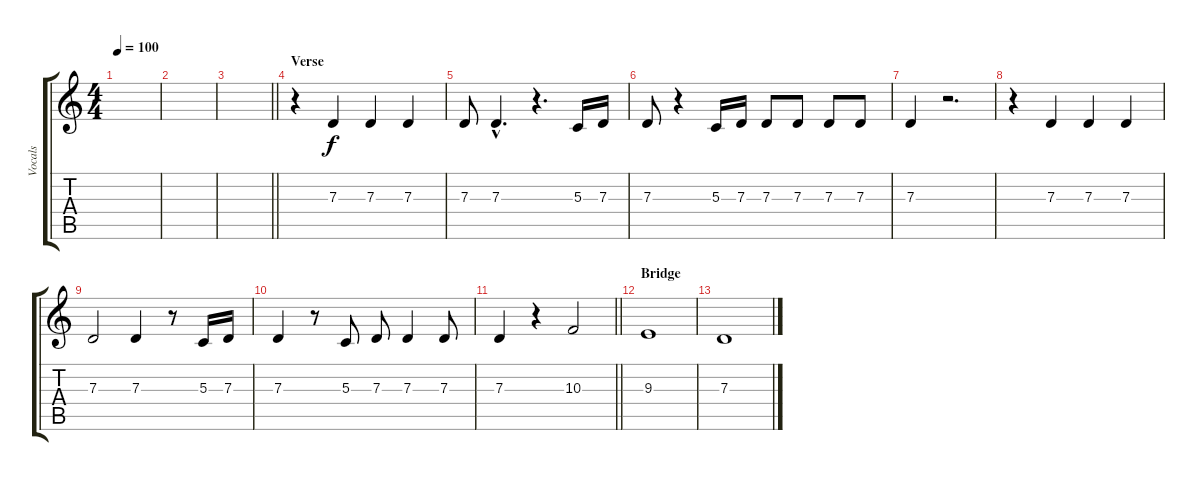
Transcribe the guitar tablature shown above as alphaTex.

\track ("Vocals" "Vocals") {instrument choiraahs}
\staff {score tabs}
\tuning (E4 B3 G3 D3 A2 D2) {hide}
\ts (4 4)
\tempo 100
\clef g2
\ks c
|
|
\barLineRight lightlight
|
\section ("" "Verse")
r.4 7.3.4 7.3.4 7.3.4 |
7.3.8 7.3{hac}.4{d} r.4{d} 5.3.16 7.3.16 |
7.3.8 r.4 5.3.16 7.3.16 7.3.8 7.3.8 7.3.8 7.3.8 |
7.3.4 r.2{d} |
r.4 7.3.4 7.3.4 7.3.4 |
7.3.2 7.3.4 r.8 5.3.16 7.3.16 |
7.3.4 r.8 5.3.8 7.3.8 7.3.4 7.3.8 |
\barLineRight lightlight
7.3.4 r.4 10.3.2 |
\section ("" "Bridge")
9.3.1 |
7.3.1
